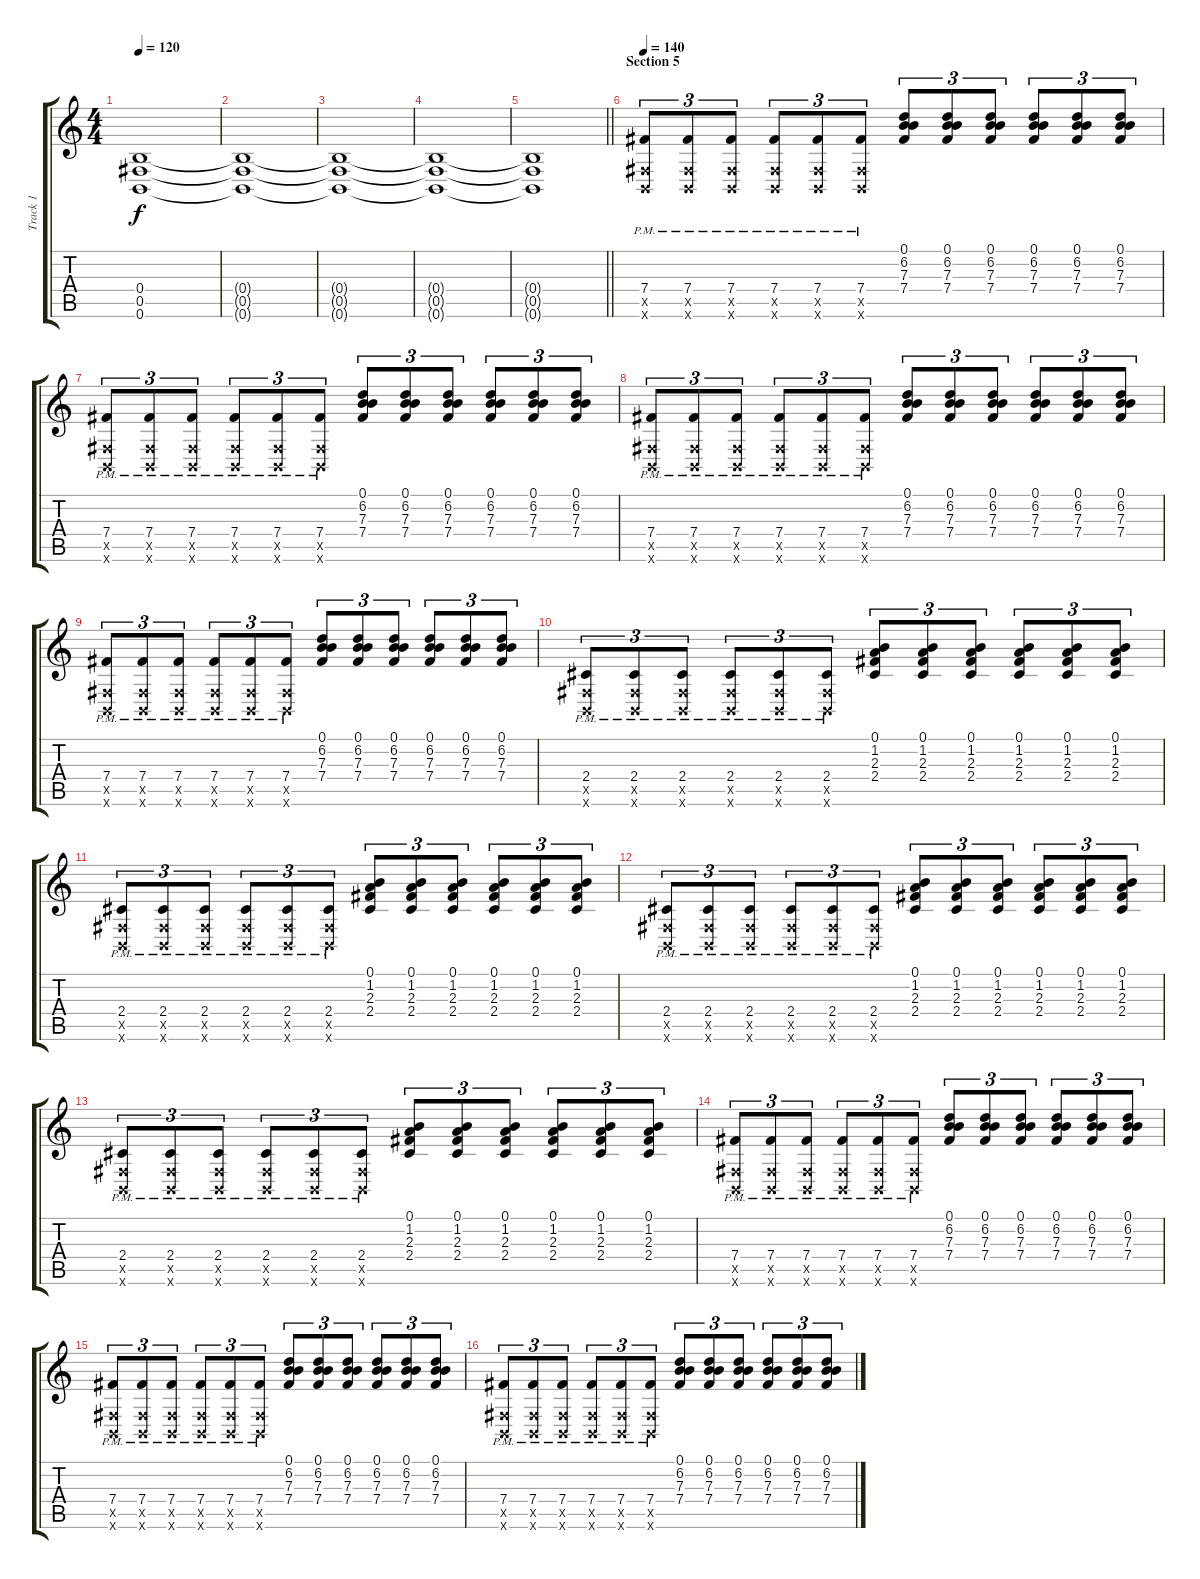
\track ("Track 1" "Track 1") {instrument overdrivenguitar}
\staff {score tabs}
\tuning (B3 Ab3 E3 B2 Gb2 B1) {hide}
\ts (4 4)
\tempo 120
\clef g2
\ks c
(0.4 0.5 0.6).1{dy f} |
(0.4{t} 0.5{t} 0.6{t}).1 |
(0.4{t} 0.5{t} 0.6{t}).1 |
(0.4{t} 0.5{t} 0.6{t}).1 |
\barLineRight lightlight
(0.4{t} 0.5{t} 0.6{t}).1 |
\section ("" "Section 5")
\tempo 140
(7.4{pm} 0.5{x} 0.6{x}).8{tu (3 2) instrument overdrivenguitar} (7.4{pm} 0.5{x} 0.6{x}).8{tu (3 2)} (7.4{pm} 0.5{x} 0.6{x}).8{tu (3 2)} (7.4{pm} 0.5{x} 0.6{x}).8{tu (3 2)} (7.4{pm} 0.5{x} 0.6{x}).8{tu (3 2)} (7.4{pm} 0.5{x} 0.6{x}).8{tu (3 2)} (0.1 6.2 7.3 7.4).8{tu (3 2)} (0.1 6.2 7.3 7.4).8{tu (3 2)} (0.1 6.2 7.3 7.4).8{tu (3 2)} (0.1 6.2 7.3 7.4).8{tu (3 2)} (0.1 6.2 7.3 7.4).8{tu (3 2)} (0.1 6.2 7.3 7.4).8{tu (3 2)} |
(7.4{pm} 0.5{x} 0.6{x}).8{tu (3 2)} (7.4{pm} 0.5{x} 0.6{x}).8{tu (3 2)} (7.4{pm} 0.5{x} 0.6{x}).8{tu (3 2)} (7.4{pm} 0.5{x} 0.6{x}).8{tu (3 2)} (7.4{pm} 0.5{x} 0.6{x}).8{tu (3 2)} (7.4{pm} 0.5{x} 0.6{x}).8{tu (3 2)} (0.1 6.2 7.3 7.4).8{tu (3 2)} (0.1 6.2 7.3 7.4).8{tu (3 2)} (0.1 6.2 7.3 7.4).8{tu (3 2)} (0.1 6.2 7.3 7.4).8{tu (3 2)} (0.1 6.2 7.3 7.4).8{tu (3 2)} (0.1 6.2 7.3 7.4).8{tu (3 2)} |
(7.4{pm} 0.5{x} 0.6{x}).8{tu (3 2)} (7.4{pm} 0.5{x} 0.6{x}).8{tu (3 2)} (7.4{pm} 0.5{x} 0.6{x}).8{tu (3 2)} (7.4{pm} 0.5{x} 0.6{x}).8{tu (3 2)} (7.4{pm} 0.5{x} 0.6{x}).8{tu (3 2)} (7.4{pm} 0.5{x} 0.6{x}).8{tu (3 2)} (0.1 6.2 7.3 7.4).8{tu (3 2)} (0.1 6.2 7.3 7.4).8{tu (3 2)} (0.1 6.2 7.3 7.4).8{tu (3 2)} (0.1 6.2 7.3 7.4).8{tu (3 2)} (0.1 6.2 7.3 7.4).8{tu (3 2)} (0.1 6.2 7.3 7.4).8{tu (3 2)} |
(7.4{pm} 0.5{x} 0.6{x}).8{tu (3 2)} (7.4{pm} 0.5{x} 0.6{x}).8{tu (3 2)} (7.4{pm} 0.5{x} 0.6{x}).8{tu (3 2)} (7.4{pm} 0.5{x} 0.6{x}).8{tu (3 2)} (7.4{pm} 0.5{x} 0.6{x}).8{tu (3 2)} (7.4{pm} 0.5{x} 0.6{x}).8{tu (3 2)} (0.1 6.2 7.3 7.4).8{tu (3 2)} (0.1 6.2 7.3 7.4).8{tu (3 2)} (0.1 6.2 7.3 7.4).8{tu (3 2)} (0.1 6.2 7.3 7.4).8{tu (3 2)} (0.1 6.2 7.3 7.4).8{tu (3 2)} (0.1 6.2 7.3 7.4).8{tu (3 2)} |
(2.4{pm} 0.5{x} 0.6{x}).8{tu (3 2)} (2.4{pm} 0.5{x} 0.6{x}).8{tu (3 2)} (2.4{pm} 0.5{x} 0.6{x}).8{tu (3 2)} (2.4{pm} 0.5{x} 0.6{x}).8{tu (3 2)} (2.4{pm} 0.5{x} 0.6{x}).8{tu (3 2)} (2.4{pm} 0.5{x} 0.6{x}).8{tu (3 2)} (0.1 1.2 2.3 2.4).8{tu (3 2)} (0.1 1.2 2.3 2.4).8{tu (3 2)} (0.1 1.2 2.3 2.4).8{tu (3 2)} (0.1 1.2 2.3 2.4).8{tu (3 2)} (0.1 1.2 2.3 2.4).8{tu (3 2)} (0.1 1.2 2.3 2.4).8{tu (3 2)} |
(2.4{pm} 0.5{x} 0.6{x}).8{tu (3 2)} (2.4{pm} 0.5{x} 0.6{x}).8{tu (3 2)} (2.4{pm} 0.5{x} 0.6{x}).8{tu (3 2)} (2.4{pm} 0.5{x} 0.6{x}).8{tu (3 2)} (2.4{pm} 0.5{x} 0.6{x}).8{tu (3 2)} (2.4{pm} 0.5{x} 0.6{x}).8{tu (3 2)} (0.1 1.2 2.3 2.4).8{tu (3 2)} (0.1 1.2 2.3 2.4).8{tu (3 2)} (0.1 1.2 2.3 2.4).8{tu (3 2)} (0.1 1.2 2.3 2.4).8{tu (3 2)} (0.1 1.2 2.3 2.4).8{tu (3 2)} (0.1 1.2 2.3 2.4).8{tu (3 2)} |
(2.4{pm} 0.5{x} 0.6{x}).8{tu (3 2)} (2.4{pm} 0.5{x} 0.6{x}).8{tu (3 2)} (2.4{pm} 0.5{x} 0.6{x}).8{tu (3 2)} (2.4{pm} 0.5{x} 0.6{x}).8{tu (3 2)} (2.4{pm} 0.5{x} 0.6{x}).8{tu (3 2)} (2.4{pm} 0.5{x} 0.6{x}).8{tu (3 2)} (0.1 1.2 2.3 2.4).8{tu (3 2)} (0.1 1.2 2.3 2.4).8{tu (3 2)} (0.1 1.2 2.3 2.4).8{tu (3 2)} (0.1 1.2 2.3 2.4).8{tu (3 2)} (0.1 1.2 2.3 2.4).8{tu (3 2)} (0.1 1.2 2.3 2.4).8{tu (3 2)} |
(2.4{pm} 0.5{x} 0.6{x}).8{tu (3 2)} (2.4{pm} 0.5{x} 0.6{x}).8{tu (3 2)} (2.4{pm} 0.5{x} 0.6{x}).8{tu (3 2)} (2.4{pm} 0.5{x} 0.6{x}).8{tu (3 2)} (2.4{pm} 0.5{x} 0.6{x}).8{tu (3 2)} (2.4{pm} 0.5{x} 0.6{x}).8{tu (3 2)} (0.1 1.2 2.3 2.4).8{tu (3 2)} (0.1 1.2 2.3 2.4).8{tu (3 2)} (0.1 1.2 2.3 2.4).8{tu (3 2)} (0.1 1.2 2.3 2.4).8{tu (3 2)} (0.1 1.2 2.3 2.4).8{tu (3 2)} (0.1 1.2 2.3 2.4).8{tu (3 2)} |
(7.4{pm} 0.5{x} 0.6{x}).8{tu (3 2)} (7.4{pm} 0.5{x} 0.6{x}).8{tu (3 2)} (7.4{pm} 0.5{x} 0.6{x}).8{tu (3 2)} (7.4{pm} 0.5{x} 0.6{x}).8{tu (3 2)} (7.4{pm} 0.5{x} 0.6{x}).8{tu (3 2)} (7.4{pm} 0.5{x} 0.6{x}).8{tu (3 2)} (0.1 6.2 7.3 7.4).8{tu (3 2)} (0.1 6.2 7.3 7.4).8{tu (3 2)} (0.1 6.2 7.3 7.4).8{tu (3 2)} (0.1 6.2 7.3 7.4).8{tu (3 2)} (0.1 6.2 7.3 7.4).8{tu (3 2)} (0.1 6.2 7.3 7.4).8{tu (3 2)} |
(7.4{pm} 0.5{x} 0.6{x}).8{tu (3 2)} (7.4{pm} 0.5{x} 0.6{x}).8{tu (3 2)} (7.4{pm} 0.5{x} 0.6{x}).8{tu (3 2)} (7.4{pm} 0.5{x} 0.6{x}).8{tu (3 2)} (7.4{pm} 0.5{x} 0.6{x}).8{tu (3 2)} (7.4{pm} 0.5{x} 0.6{x}).8{tu (3 2)} (0.1 6.2 7.3 7.4).8{tu (3 2)} (0.1 6.2 7.3 7.4).8{tu (3 2)} (0.1 6.2 7.3 7.4).8{tu (3 2)} (0.1 6.2 7.3 7.4).8{tu (3 2)} (0.1 6.2 7.3 7.4).8{tu (3 2)} (0.1 6.2 7.3 7.4).8{tu (3 2)} |
(7.4{pm} 0.5{x} 0.6{x}).8{tu (3 2)} (7.4{pm} 0.5{x} 0.6{x}).8{tu (3 2)} (7.4{pm} 0.5{x} 0.6{x}).8{tu (3 2)} (7.4{pm} 0.5{x} 0.6{x}).8{tu (3 2)} (7.4{pm} 0.5{x} 0.6{x}).8{tu (3 2)} (7.4{pm} 0.5{x} 0.6{x}).8{tu (3 2)} (0.1 6.2 7.3 7.4).8{tu (3 2)} (0.1 6.2 7.3 7.4).8{tu (3 2)} (0.1 6.2 7.3 7.4).8{tu (3 2)} (0.1 6.2 7.3 7.4).8{tu (3 2)} (0.1 6.2 7.3 7.4).8{tu (3 2)} (0.1 6.2 7.3 7.4).8{tu (3 2)}
